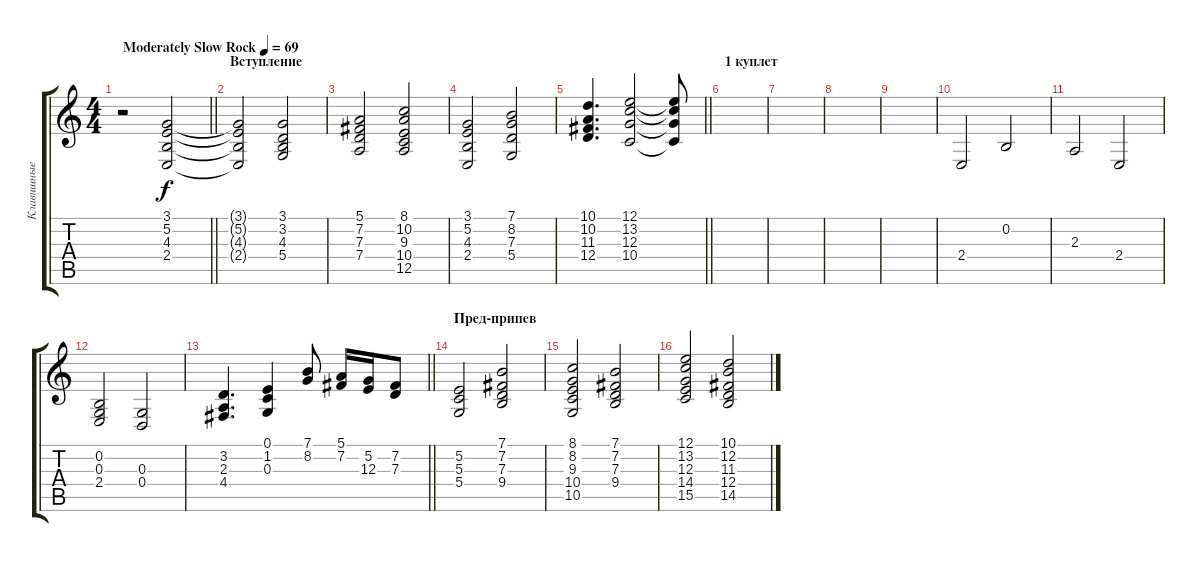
\track ("Клавишные II" "Клавишные ") {instrument stringensemble1}
\staff {score tabs}
\tuning (E4 B3 G3 D3 A2 E2) {hide}
\ts (4 4)
\tempo (69 "Moderately Slow Rock")
\clef g2
\barLineRight lightlight
\ks c
r.2{dy f volume 0 instrument stringensemble1} (3.1 5.2 4.3 2.4).2{volume 12} |
\section ("" "Вступление")
(3.1{t} 5.2{t} 4.3{t} 2.4{t}).2 (3.1 3.2 4.3 5.4).2 |
(5.1 7.2 7.3 7.4).2 (8.1 10.2 9.3 10.4 12.5).2 |
(3.1 5.2 4.3 2.4).2 (7.1 8.2 7.3 5.4).2 |
\barLineRight lightlight
(10.1 10.2 11.3 12.4).4{d} (12.1 13.2 12.3 10.4).2 (12.1{t} 13.2{t} 12.3{t} 10.4{t}).8 |
\section ("" "1 куплет")
|
|
|
|
2.4.2 0.2.2 |
2.3.2 2.4.2 |
(0.2 0.3 2.4).2 (0.3 0.4).2 |
\barLineRight lightlight
(3.2 2.3 4.4).4{d} (0.1 1.2 0.3).4 (7.1 8.2).8 (5.1 7.2).16 (5.2 12.3).16 (7.2 7.3).8 |
\section ("" "Пред-припев")
(5.2 5.3 5.4).2 (7.1 7.2 7.3 9.4).2 |
(8.1 8.2 9.3 10.4 10.5).2 (7.1 7.2 7.3 9.4).2 |
(12.1 13.2 12.3 14.4 15.5).2 (10.1 12.2 11.3 12.4 14.5).2
